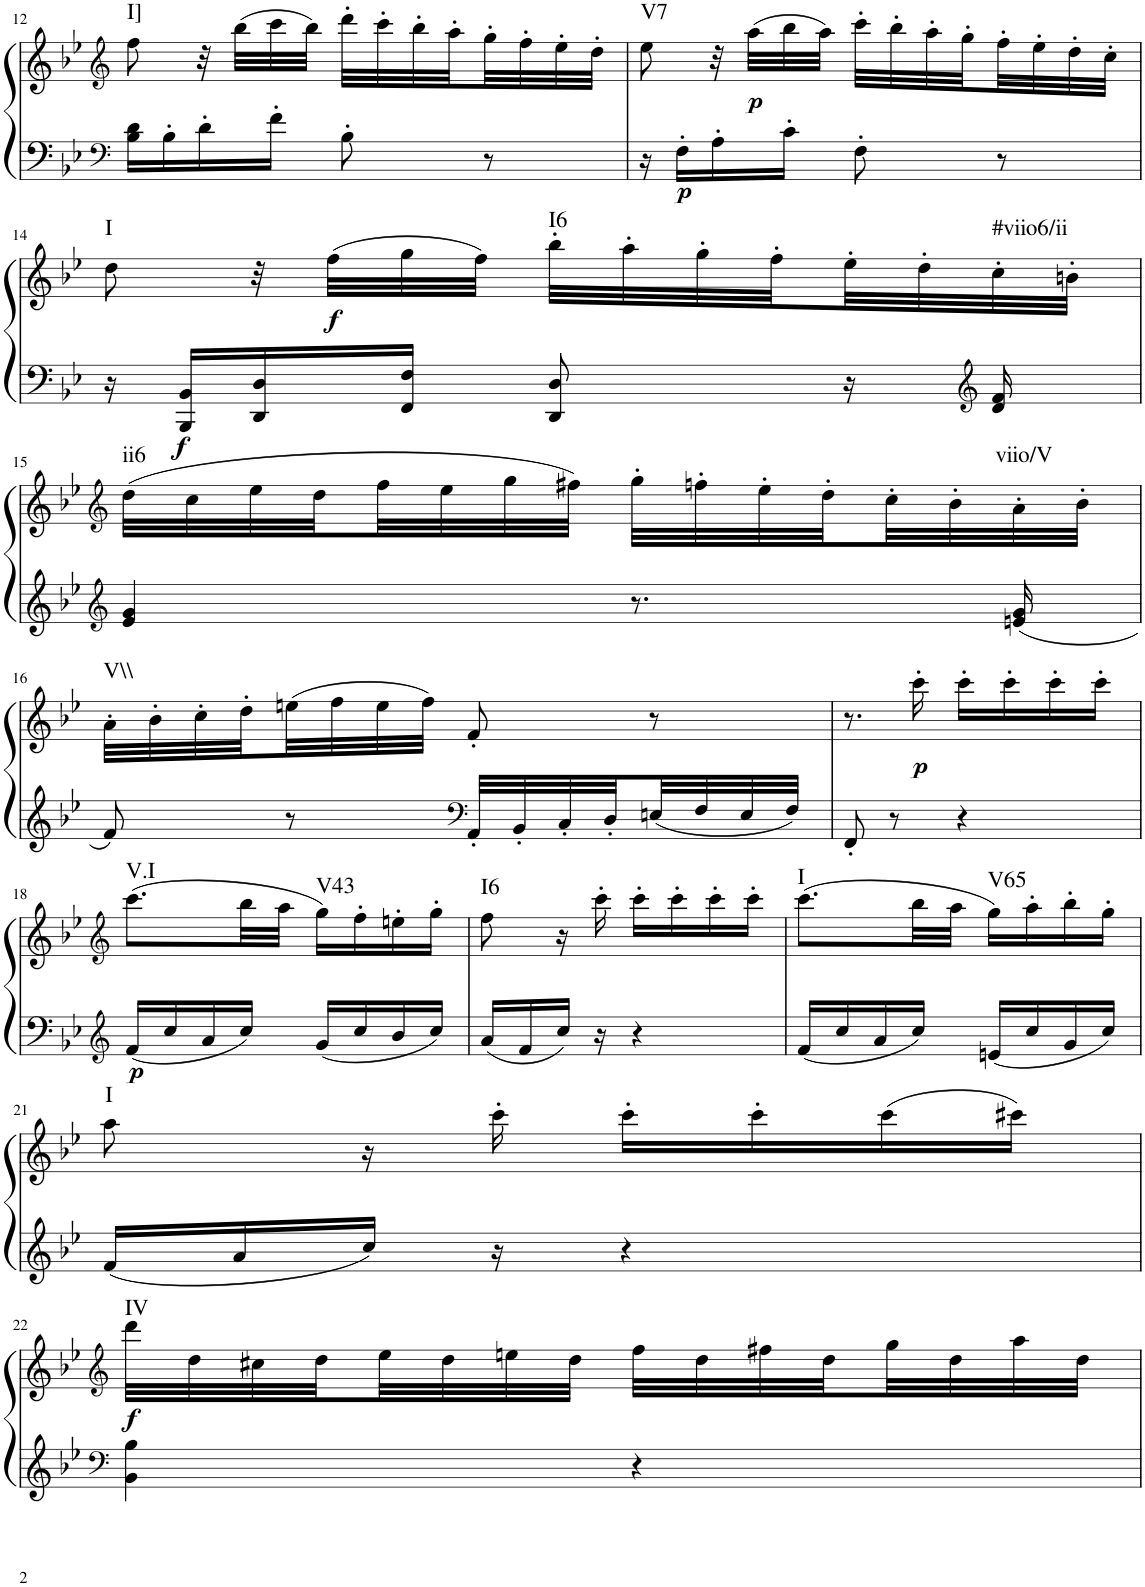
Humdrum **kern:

**kern	**kern	**dynam	**harte
*part1	*part1	*part1	*part1
*staff2	*staff1	*staff1/2	*
*I"Klavier linke Hand	*	*	*
!!LO:PB:g=z
*clefF4	*clefG2	*	*
*k[b-e-]	*k[b-e-]	*	*
*M2/4	*M2/4	*	*
=12	=12	=12	=12
!	!	!	!LO:H:kt=I]
16B-\ 16d\LL	8ff\	.	N
16B-'\	.	.	.
16d'\	32r	.	.
.	(32bb-\LLL	.	.
16f'\JJ	32ccc\	.	.
.	32bb-\JJJ)	.	.
8B-'\	32ddd'\LLL	.	.
.	32ccc'\	.	.
.	32bb-'\	.	.
.	32aa'\	.	.
8r	32gg'\	.	.
.	32ff'\	.	.
.	32ee-'\	.	.
.	32dd'\JJJ	.	.
=13	=13	=13	=13
!	!	!	!LO:H:kt=V7
16r	8ee-\	.	N
!	!	!LO:DY:b=2	!
16F'\LL	.	p	.
16A'\	32r	.	.
!	!	!LO:DY:b	!
.	(32aa\LLL	p	.
16c'\JJ	32bb-\	.	.
.	32aa\JJJ)	.	.
8F'\	32ccc'\LLL	.	.
.	32bb-'\	.	.
.	32aa'\	.	.
.	32gg'\	.	.
8r	32ff'\	.	.
.	32ee-'\	.	.
.	32dd'\	.	.
.	32cc'\JJJ	.	.
!!LO:LB:g=z
=14	=14	=14	=14
!	!	!	!LO:H:kt=I
16r	8dd\	.	N
!	!	!LO:DY:b=2	!
16BBB-/ 16BB-/LL	.	f	.
16DD/ 16D/	32r	.	.
!	!	!LO:DY:b	!
.	(32ff\LLL	f	.
16FF/ 16F/JJ	32gg\	.	.
.	32ff\JJJ)	.	.
!	!	!	!LO:H:kt=I6
8DD/ 8D/	32bb-'\LLL	.	N
.	32aa'\	.	.
.	32gg'\	.	.
.	32ff'\	.	.
16r	32ee-'\	.	.
.	32dd'\	.	.
*clefG2	*	*	*
!	!	!	!LO:H:kt=#viio6/ii
16d/ 16f/	32cc'\	.	N
.	32bn'\JJJ	.	.
!!LO:LB:g=z
=15	=15	=15	=15
*clefG2	*clefG2	*	*
!	!	!	!LO:H:kt=ii6
4e-/ 4g/	(32dd\LLL	.	N
.	32cc\	.	.
.	32ee-\	.	.
.	32dd\	.	.
.	32ff\	.	.
.	32ee-\	.	.
.	32gg\	.	.
.	32ff#X\JJJ)	.	.
8.r	32gg'\LLL	.	.
.	32ffn'\	.	.
.	32ee-'\	.	.
.	32dd'\	.	.
.	32cc'\	.	.
.	32b-'\	.	.
!	!	!	!LO:H:kt=viio/V
16en/ 16g/	32a'\	.	N
.	32b-'\JJJ	.	.
!!LO:LB:g=z
=16	=16	=16	=16
!	!	!	!LO:H:kt=V\\
8f/	32a'\LLL	.	N
.	32b-'\	.	.
.	32cc'\	.	.
.	32dd'\	.	.
8r	(32een\	.	.
.	32ff\	.	.
.	32ee\	.	.
.	32ff\JJJ)	.	.
*clefF4	*	*	*
32AA'/LLL	8f'/	.	.
32BB-'/	.	.	.
32C'/	.	.	.
32D'/	.	.	.
32En/	8r	.	.
32F/	.	.	.
32E/	.	.	.
32F/JJJ	.	.	.
=17	=17	=17	=17
8FF'/	8.r	.	.
8r	.	.	.
!	!	!LO:DY:b	!
.	16ccc'\	p	.
4r	16ccc'\LL	.	.
.	16ccc'\	.	.
.	16ccc'\	.	.
.	16ccc'\JJ	.	.
!!LO:LB:g=z
=18	=18	=18	=18
*clefG2	*clefG2	*	*
!	!	!LO:DY:b=2	!LO:H:kt=V.I
16f/LL	(8.ccc\L	p	N
16cc/	.	.	.
16a/	.	.	.
16cc/JJ	32bb-\LL	.	.
.	32aa\JJJ	.	.
!	!	!	!LO:H:kt=V43
16g/LL	16gg\LL)	.	N
16cc/	16ff'\	.	.
16b-/	16een'\	.	.
16cc/JJ	16gg'\JJ	.	.
=19	=19	=19	=19
!	!	!	!LO:H:kt=I6
16a/LL	8ff\	.	N
16f/	.	.	.
16cc/JJ	16r	.	.
16r	16ccc'\	.	.
4r	16ccc'\LL	.	.
.	16ccc'\	.	.
.	16ccc'\	.	.
.	16ccc'\JJ	.	.
=20	=20	=20	=20
!	!	!	!LO:H:kt=I
16f/LL	(8.ccc\L	.	N
16cc/	.	.	.
16a/	.	.	.
16cc/JJ	32bb-\LL	.	.
.	32aa\JJJ	.	.
!	!	!	!LO:H:kt=V65
16en/LL	16gg\LL)	.	N
16cc/	16aa'\	.	.
16g/	16bb-'\	.	.
16cc/JJ	16gg'\JJ	.	.
!!LO:LB:g=z
=21	=21	=21	=21
!	!	!	!LO:H:kt=I
16f/LL	8aa\	.	N
16a/	.	.	.
16cc/JJ	16r	.	.
16r	16ccc'\	.	.
4r	16ccc'\LL	.	.
.	16ccc'\	.	.
.	(16ccc\	.	.
.	16ccc#X\JJ)	.	.
!!LO:LB:g=z
=22	=22	=22	=22
*clefF4	*clefG2	*	*
!	!	!LO:DY:b	!LO:H:kt=IV
4BB-\ 4B-\	32ddd\LLL	f	N
.	32dd\	.	.
.	32cc#X\	.	.
.	32dd\	.	.
.	32ee-\	.	.
.	32dd\	.	.
.	32een\	.	.
.	32dd\JJJ	.	.
4r	32ff\LLL	.	.
.	32dd\	.	.
.	32ff#X\	.	.
.	32dd\	.	.
.	32gg\	.	.
.	32dd\	.	.
.	32aa\	.	.
.	32dd\JJJ	.	.
=	=	=	=
*-	*-	*-	*-
